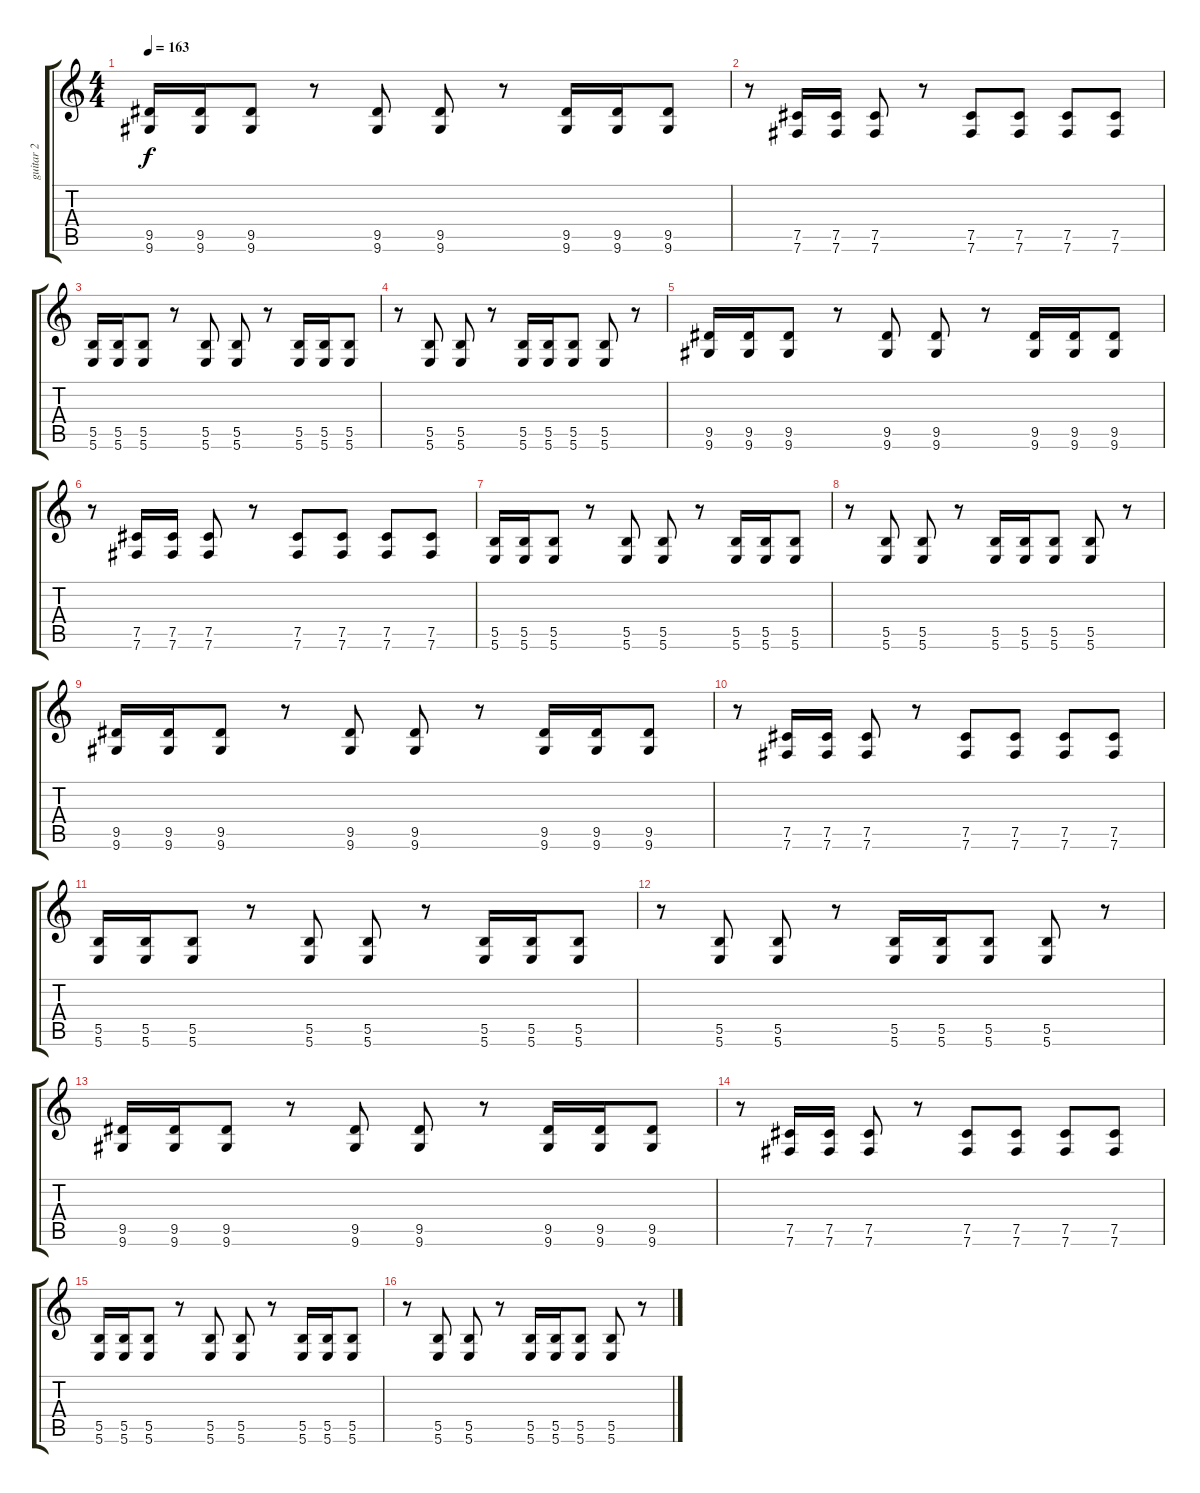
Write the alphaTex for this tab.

\track ("guitar 2" "guitar 2") {instrument distortionguitar}
\staff {score tabs}
\tuning (Db4 Ab3 E3 B2 Gb2 B1) {hide}
\ts (4 4)
\tempo 163
\clef g2
\ks c
(9.5 9.6).16{dy f} (9.5 9.6).16 (9.5 9.6).8 r.8 (9.5 9.6).8 (9.5 9.6).8 r.8 (9.5 9.6).16 (9.5 9.6).16 (9.5 9.6).8 |
r.8 (7.5 7.6).16 (7.5 7.6).16 (7.5 7.6).8 r.8 (7.5 7.6).8 (7.5 7.6).8 (7.5 7.6).8 (7.5 7.6).8 |
(5.5 5.6).16 (5.5 5.6).16 (5.5 5.6).8 r.8 (5.5 5.6).8 (5.5 5.6).8 r.8 (5.5 5.6).16 (5.5 5.6).16 (5.5 5.6).8 |
r.8 (5.5 5.6).8 (5.5 5.6).8 r.8 (5.5 5.6).16 (5.5 5.6).16 (5.5 5.6).8 (5.5 5.6).8 r.8 |
(9.5 9.6).16 (9.5 9.6).16 (9.5 9.6).8 r.8 (9.5 9.6).8 (9.5 9.6).8 r.8 (9.5 9.6).16 (9.5 9.6).16 (9.5 9.6).8 |
r.8 (7.5 7.6).16 (7.5 7.6).16 (7.5 7.6).8 r.8 (7.5 7.6).8 (7.5 7.6).8 (7.5 7.6).8 (7.5 7.6).8 |
(5.5 5.6).16 (5.5 5.6).16 (5.5 5.6).8 r.8 (5.5 5.6).8 (5.5 5.6).8 r.8 (5.5 5.6).16 (5.5 5.6).16 (5.5 5.6).8 |
r.8 (5.5 5.6).8 (5.5 5.6).8 r.8 (5.5 5.6).16 (5.5 5.6).16 (5.5 5.6).8 (5.5 5.6).8 r.8 |
(9.5 9.6).16 (9.5 9.6).16 (9.5 9.6).8 r.8 (9.5 9.6).8 (9.5 9.6).8 r.8 (9.5 9.6).16 (9.5 9.6).16 (9.5 9.6).8 |
r.8 (7.5 7.6).16 (7.5 7.6).16 (7.5 7.6).8 r.8 (7.5 7.6).8 (7.5 7.6).8 (7.5 7.6).8 (7.5 7.6).8 |
(5.5 5.6).16 (5.5 5.6).16 (5.5 5.6).8 r.8 (5.5 5.6).8 (5.5 5.6).8 r.8 (5.5 5.6).16 (5.5 5.6).16 (5.5 5.6).8 |
r.8 (5.5 5.6).8 (5.5 5.6).8 r.8 (5.5 5.6).16 (5.5 5.6).16 (5.5 5.6).8 (5.5 5.6).8 r.8 |
(9.5 9.6).16 (9.5 9.6).16 (9.5 9.6).8 r.8 (9.5 9.6).8 (9.5 9.6).8 r.8 (9.5 9.6).16 (9.5 9.6).16 (9.5 9.6).8 |
r.8 (7.5 7.6).16 (7.5 7.6).16 (7.5 7.6).8 r.8 (7.5 7.6).8 (7.5 7.6).8 (7.5 7.6).8 (7.5 7.6).8 |
(5.5 5.6).16 (5.5 5.6).16 (5.5 5.6).8 r.8 (5.5 5.6).8 (5.5 5.6).8 r.8 (5.5 5.6).16 (5.5 5.6).16 (5.5 5.6).8 |
r.8 (5.5 5.6).8 (5.5 5.6).8 r.8 (5.5 5.6).16 (5.5 5.6).16 (5.5 5.6).8 (5.5 5.6).8 r.8
